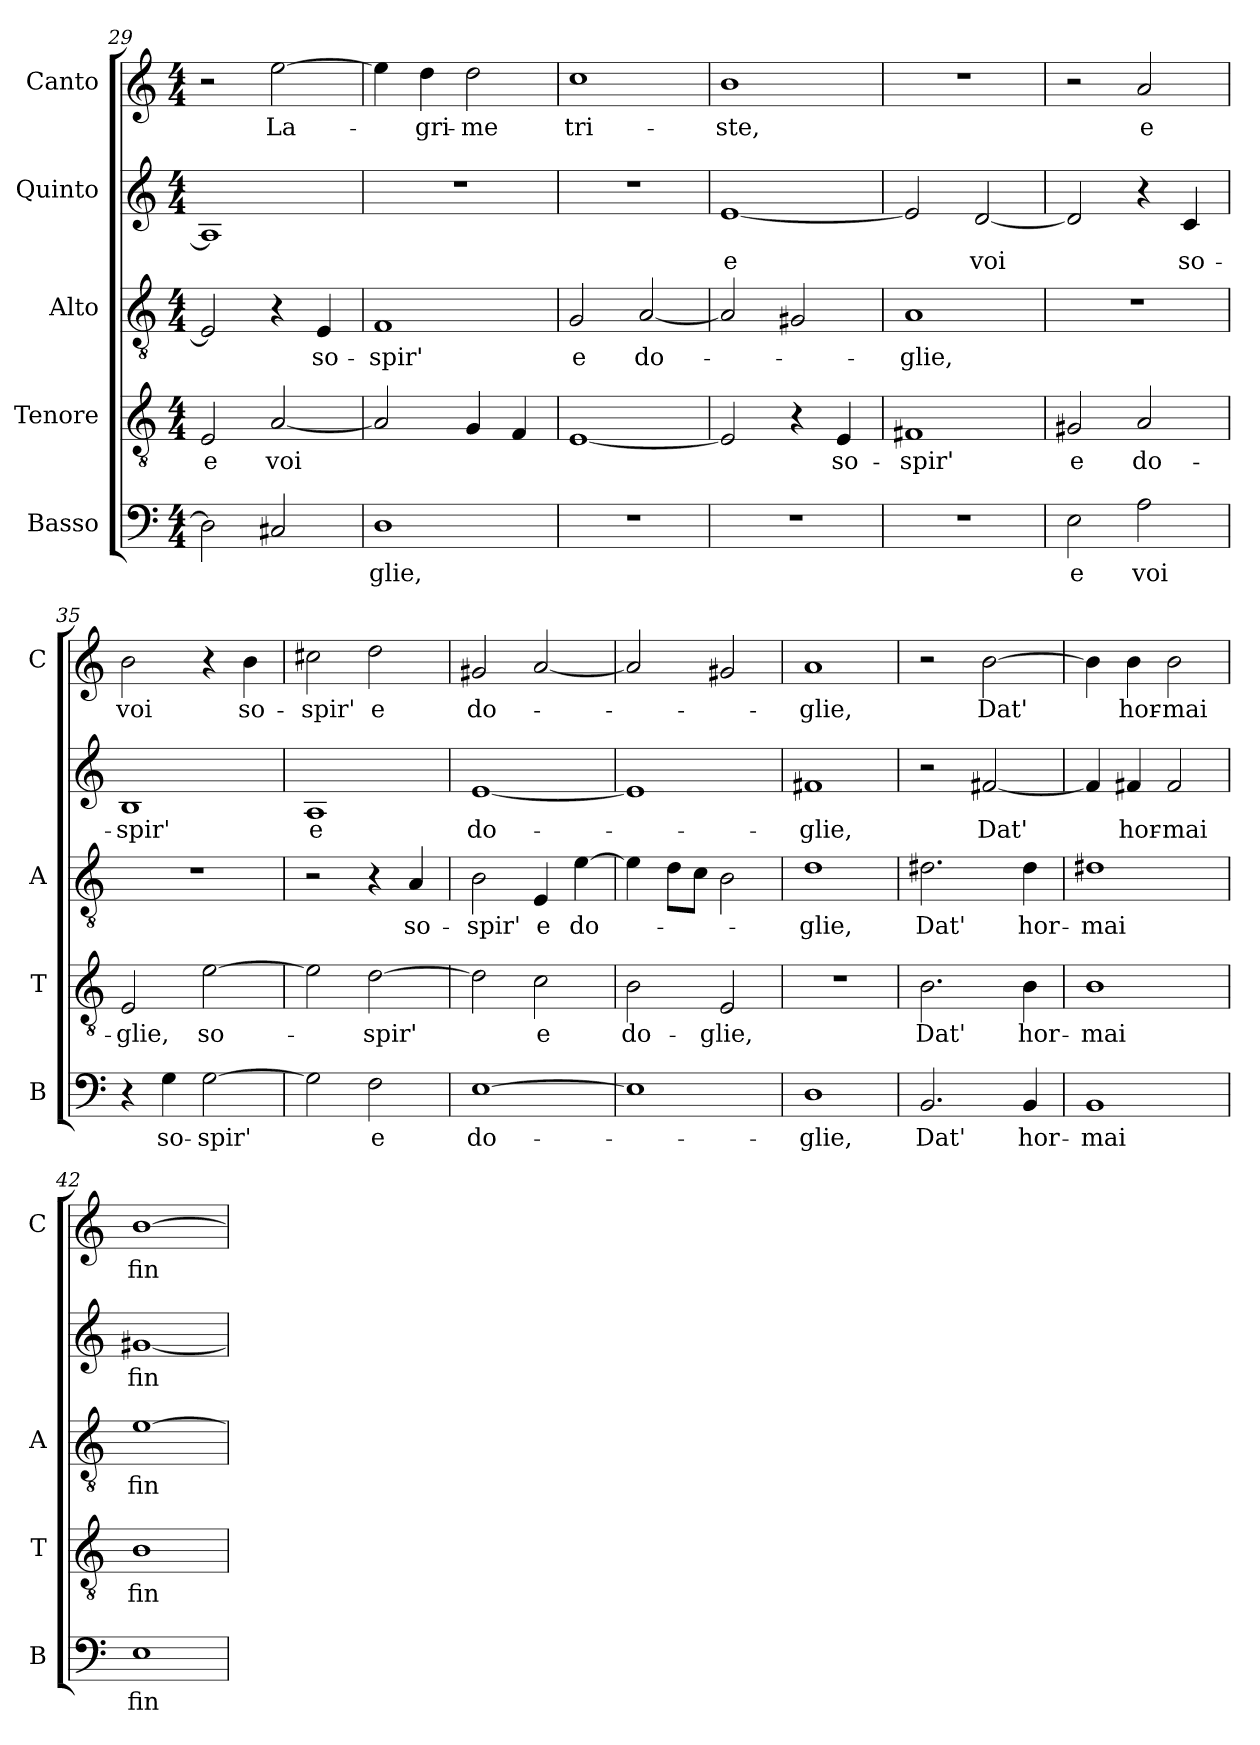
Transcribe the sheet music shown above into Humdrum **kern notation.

**kern	**text	**kern	**text	**kern	**text	**kern	**text	**kern	**text
*part5	*part5	*part4	*part4	*part3	*part3	*part2	*part2	*part1	*part1
*staff5	*staff5	*staff4	*staff4	*staff3	*staff3	*staff2	*staff2	*staff1	*staff1
*I"Basso	*	*I"Tenore	*	*I"Alto	*	*I"Quinto	*	*I"Canto	*
*I'B	*	*I'T	*	*I'A	*	*	*	*I'C	*
*clefF4	*	*clefGv2	*	*clefGv2	*	*clefG2	*	*clefG2	*
*k[]	*	*k[]	*	*k[]	*	*k[]	*	*k[]	*
*C:	*	*C:	*	*C:	*	*C:	*	*C:	*
*M4/4	*	*M4/4	*	*M4/4	*	*M4/4	*	*M4/4	*
=29	=29	=29	=29	=29	=29	=29	=29	=29	=29
!	!	!	!LO:LY:b	!	!	!	!	!	!
2D\]	.	2E/	e	2E/]	.	1A]	.	2r	.
!	!	!	!LO:LY:b	!	!	!	!	!	!LO:LY:b
2C#X/	.	[2A/	voi	4r	.	.	.	[2ee\	La-
!	!	!	!	!	!LO:LY:b	!	!	!	!
.	.	.	.	4E/	so-	.	.	.	.
=30	=30	=30	=30	=30	=30	=30	=30	=30	=30
!	!LO:LY:b	!	!	!	!LO:LY:b	!	!	!	!
1D	-glie,	2A/]	.	1F	-spir'	1r	.	4ee\]	.
!	!	!	!	!	!	!	!	!	!LO:LY:b
.	.	.	.	.	.	.	.	4dd\	-gri-
!	!	!	!	!	!	!	!	!	!LO:LY:b
.	.	4G/	.	.	.	.	.	2dd\	-me
.	.	4F/	.	.	.	.	.	.	.
=31	=31	=31	=31	=31	=31	=31	=31	=31	=31
!	!	!	!	!	!LO:LY:b	!	!	!	!LO:LY:b
1r	.	[1E	.	2G/	e	1r	.	1cc	tri-
!	!	!	!	!	!LO:LY:b	!	!	!	!
.	.	.	.	[2A/	do-	.	.	.	.
!!LO:LB:g=z
=32	=32	=32	=32	=32	=32	=32	=32	=32	=32
!	!	!	!	!	!	!	!LO:LY:b	!	!LO:LY:b
1r	.	2E/]	.	2A/]	.	[1e	e	1b	-ste,
.	.	4r	.	2G#X/	.	.	.	.	.
!	!	!	!LO:LY:b	!	!	!	!	!	!
.	.	4E/	so-	.	.	.	.	.	.
=33	=33	=33	=33	=33	=33	=33	=33	=33	=33
!	!	!	!LO:LY:b	!	!LO:LY:b	!	!	!	!
1r	.	1F#X	-spir'	1A	-glie,	2e/]	.	1r	.
!	!	!	!	!	!	!	!LO:LY:b	!	!
.	.	.	.	.	.	[2d/	voi	.	.
=34	=34	=34	=34	=34	=34	=34	=34	=34	=34
!	!LO:LY:b	!	!LO:LY:b	!	!	!	!	!	!
2E\	e	2G#X/	e	1r	.	2d/]	.	2r	.
!	!LO:LY:b	!	!LO:LY:b	!	!	!	!	!	!LO:LY:b
2A\	voi	2A/	do-	.	.	4r	.	2a/	e
!	!	!	!	!	!	!	!LO:LY:b	!	!
.	.	.	.	.	.	4c/	so-	.	.
=35	=35	=35	=35	=35	=35	=35	=35	=35	=35
!	!	!	!LO:LY:b	!	!	!	!LO:LY:b	!	!LO:LY:b
4r	.	2E/	-glie,	1r	.	1B	-spir'	2b\	voi
!	!LO:LY:b	!	!	!	!	!	!	!	!
4G\	so-	.	.	.	.	.	.	.	.
!	!LO:LY:b	!	!LO:LY:b	!	!	!	!	!	!
[2G\	-spir'	[2e\	so-	.	.	.	.	4r	.
!	!	!	!	!	!	!	!	!	!LO:LY:b
.	.	.	.	.	.	.	.	4b\	so-
=36	=36	=36	=36	=36	=36	=36	=36	=36	=36
!	!	!	!	!	!	!	!LO:LY:b	!	!LO:LY:b
2G\]	.	2e\]	.	2r	.	1A	e	2cc#X\	-spir'
!	!LO:LY:b	!	!LO:LY:b	!	!	!	!	!	!LO:LY:b
2F\	e	[2d\	-spir'	4r	.	.	.	2dd\	e
!	!	!	!	!	!LO:LY:b	!	!	!	!
.	.	.	.	4A/	so-	.	.	.	.
=37	=37	=37	=37	=37	=37	=37	=37	=37	=37
!	!LO:LY:b	!	!	!	!LO:LY:b	!	!LO:LY:b	!	!LO:LY:b
[1E	do-	2d\]	.	2B\	-spir'	[1e	do-	2g#X/	do-
!	!	!	!LO:LY:b	!	!LO:LY:b	!	!	!	!
.	.	2c\	e	4E/	e	.	.	[2a/	.
!	!	!	!	!	!LO:LY:b	!	!	!	!
.	.	.	.	[4e\	do-	.	.	.	.
=38	=38	=38	=38	=38	=38	=38	=38	=38	=38
!	!	!	!LO:LY:b	!	!	!	!	!	!
1E]	.	2B\	do-	4e\]	.	1e]	.	2a/]	.
.	.	.	.	8d\L	.	.	.	.	.
.	.	.	.	8c\J	.	.	.	.	.
!	!	!	!LO:LY:b	!	!	!	!	!	!
.	.	2E/	-glie,	2B\	.	.	.	2g#X/	.
=39	=39	=39	=39	=39	=39	=39	=39	=39	=39
!	!LO:LY:b	!	!	!	!LO:LY:b	!	!LO:LY:b	!	!LO:LY:b
1D	-glie,	1r	.	1d	-glie,	1f#X	-glie,	1a	-glie,
!!LO:PB:g=z
=40	=40	=40	=40	=40	=40	=40	=40	=40	=40
!	!LO:LY:b	!	!LO:LY:b	!	!LO:LY:b	!	!	!	!
2.BB/	Dat'	2.B\	Dat'	2.d#X\	Dat'	2r	.	2r	.
!	!	!	!	!	!	!	!LO:LY:b	!	!LO:LY:b
.	.	.	.	.	.	[2f#X/	Dat'	[2b\	Dat'
!	!LO:LY:b	!	!LO:LY:b	!	!LO:LY:b	!	!	!	!
4BB/	hor-	4B\	hor-	4d#\	hor-	.	.	.	.
=41	=41	=41	=41	=41	=41	=41	=41	=41	=41
!	!LO:LY:b	!	!LO:LY:b	!	!LO:LY:b	!	!	!	!
1BB	-mai	1B	-mai	1d#X	-mai	4f#/]	.	4b\]	.
!	!	!	!	!	!	!	!LO:LY:b	!	!LO:LY:b
.	.	.	.	.	.	4f#X/	hor-	4b\	hor-
!	!	!	!	!	!	!	!LO:LY:b	!	!LO:LY:b
.	.	.	.	.	.	2f#/	-mai	2b\	-mai
=42	=42	=42	=42	=42	=42	=42	=42	=42	=42
!	!LO:LY:b	!	!LO:LY:b	!	!LO:LY:b	!	!LO:LY:b	!	!LO:LY:b
1E	fin	1B	fin	[1e	fin	[1g#X	fin	[1b	fin
=	=	=	=	=	=	=	=	=	=
*-	*-	*-	*-	*-	*-	*-	*-	*-	*-
